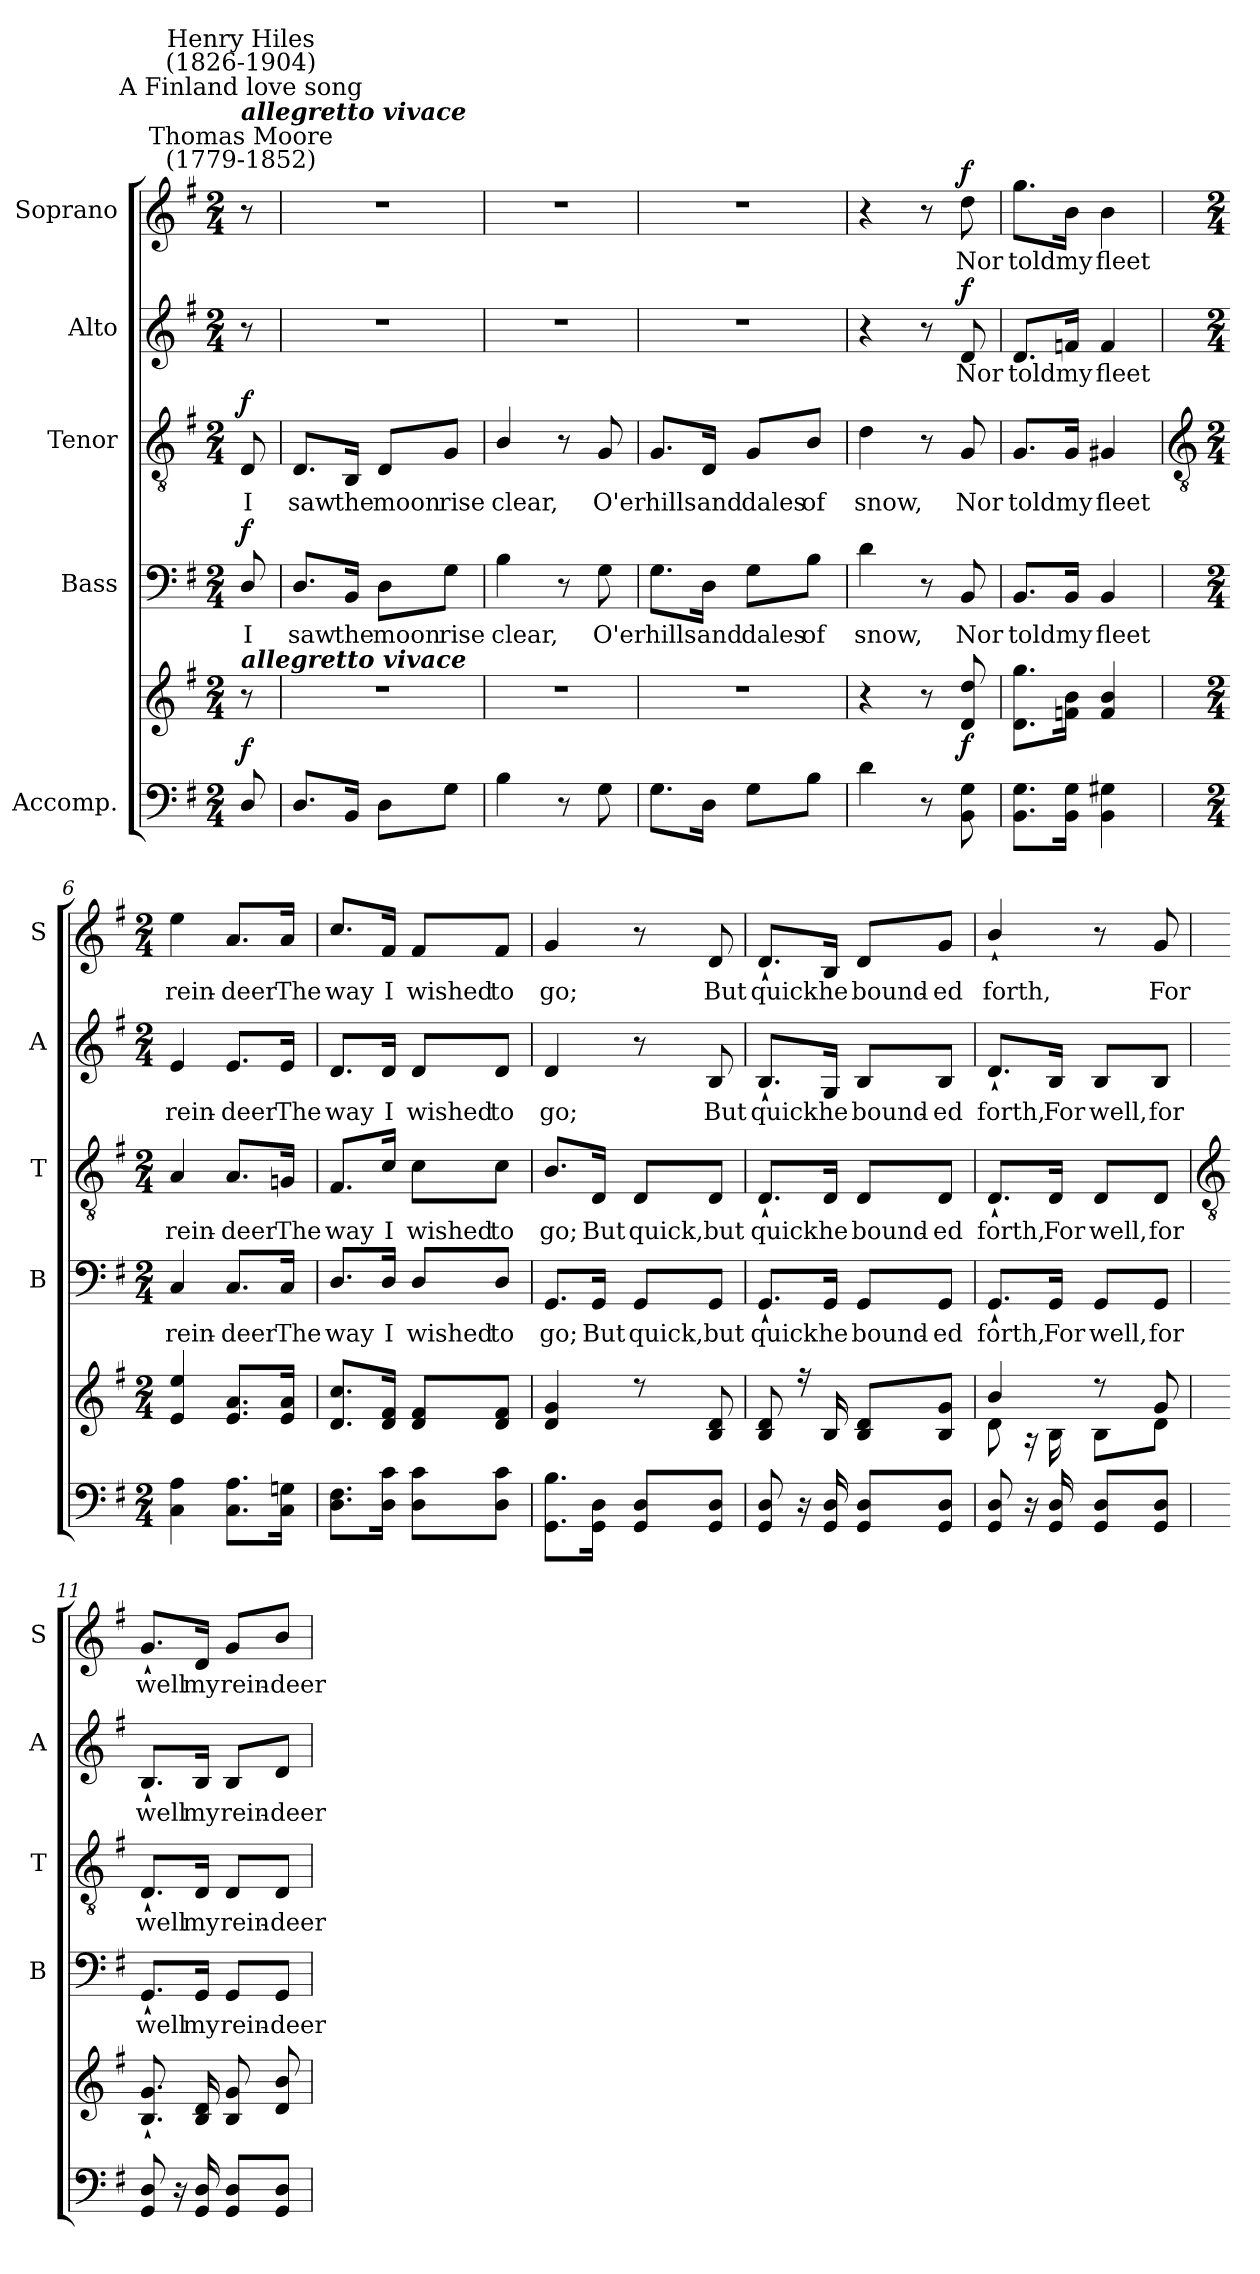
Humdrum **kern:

**kern	**kern	**dynam	**kern	**text	**dynam	**kern	**text	**dynam	**kern	**text	**dynam	**kern	**text	**dynam
*part5	*part5	*part5	*part4	*part4	*part4	*part3	*part3	*part3	*part2	*part2	*part2	*part1	*part1	*part1
*staff6	*staff5	*staff5/6	*staff4	*staff4	*staff4	*staff3	*staff3	*staff3	*staff2	*staff2	*staff2	*staff1	*staff1	*staff1
*I"Accomp.	*	*	*I"Bass	*	*	*I"Tenor	*	*	*I"Alto	*	*	*I"Soprano	*	*
*	*	*	*I'B	*	*	*I'T	*	*	*I'A	*	*	*I'S	*	*
*clefF4	*clefG2	*	*clefF4	*	*	*clefGv2	*	*	*clefG2	*	*	*clefG2	*	*
*k[f#]	*k[f#]	*	*k[f#]	*	*	*k[f#]	*	*	*k[f#]	*	*	*k[f#]	*	*
*G:	*G:	*	*G:	*	*	*G:	*	*	*G:	*	*	*G:	*	*
*M2/4	*M2/4	*	*M2/4	*	*	*M2/4	*	*	*M2/4	*	*	*M2/4	*	*
*MM104	*MM104	*	*MM104	*	*	*MM104	*	*	*MM104	*	*	*MM104	*	*
=	=	=	=	=	=	=	=	=	=	=	=	=	=	=
!	!	!	!	!	!	!	!	!	!	!	!	!LO:TX:a:cj:t=Thomas Moore\n(1779-1852)	!	!
!	!	!	!	!	!	!	!	!	!	!	!	!LO:TX:a:Bi:t=allegretto vivace	!	!
!	!	!	!	!	!	!	!	!	!	!	!	!LO:TX:a:cj:t=A Finland love song	!	!
!	!	!	!	!	!	!	!	!	!	!	!	!LO:TX:a:cj:t=Henry Hiles\n(1826-1904)	!	!
!	!LO:TX:a:Bi:t=allegretto vivace	!	!	!	!	!	!	!	!	!	!	!	!	!
!	!	!LO:DY:a=2	!	!LO:LY:b	!LO:DY:b	!	!LO:LY:b	!LO:DY:b	!	!	!	!	!	!
8D/	8r	f	8D/	I	f	8D	I	f	8r	.	.	8r	.	.
=1	=1	=1	=1	=1	=1	=1	=1	=1	=1	=1	=1	=1	=1	=1
!	!LO:N:vis=1	!	!	!LO:LY:b	!	!	!LO:LY:b	!	!LO:N:vis=1	!	!	!LO:N:vis=1	!	!
8.D/L	2r	.	8.D/L	saw	.	8.D/L	saw	.	2r	.	.	2r	.	.
!	!	!	!	!LO:LY:b	!	!	!LO:LY:b	!	!	!	!	!	!	!
16BBJ	.	.	16BB/Jk	the	.	16BB/Jk	the	.	.	.	.	.	.	.
!	!	!	!	!LO:LY:b	!	!	!LO:LY:b	!	!	!	!	!	!	!
8DL	.	.	8D\L	moon	.	8D/L	moon	.	.	.	.	.	.	.
!	!	!	!	!LO:LY:b	!	!	!LO:LY:b	!	!	!	!	!	!	!
8GJ	.	.	8G\J	rise	.	8G/J	rise	.	.	.	.	.	.	.
=2	=2	=2	=2	=2	=2	=2	=2	=2	=2	=2	=2	=2	=2	=2
!	!LO:N:vis=1	!	!	!LO:LY:b	!	!	!LO:LY:b	!	!LO:N:vis=1	!	!	!LO:N:vis=1	!	!
4B\	2r	.	4B\	clear,	.	4B/	clear,	.	2r	.	.	2r	.	.
8r	.	.	8r	.	.	8r	.	.	.	.	.	.	.	.
!	!	!	!	!LO:LY:b	!	!	!LO:LY:b	!	!	!	!	!	!	!
8G	.	.	8G	O'er	.	8G	O'er	.	.	.	.	.	.	.
=3	=3	=3	=3	=3	=3	=3	=3	=3	=3	=3	=3	=3	=3	=3
!	!LO:N:vis=1	!	!	!LO:LY:b	!	!	!LO:LY:b	!	!LO:N:vis=1	!	!	!LO:N:vis=1	!	!
8.GL	2r	.	8.G\L	hills	.	8.G/L	hills	.	2r	.	.	2r	.	.
!	!	!	!	!LO:LY:b	!	!	!LO:LY:b	!	!	!	!	!	!	!
16DJ	.	.	16D\Jk	and	.	16D/Jk	and	.	.	.	.	.	.	.
!	!	!	!	!LO:LY:b	!	!	!LO:LY:b	!	!	!	!	!	!	!
8GL	.	.	8G\L	dales	.	8G/L	dales	.	.	.	.	.	.	.
!	!	!	!	!LO:LY:b	!	!	!LO:LY:b	!	!	!	!	!	!	!
8BJ	.	.	8B\J	of	.	8B/J	of	.	.	.	.	.	.	.
=4	=4	=4	=4	=4	=4	=4	=4	=4	=4	=4	=4	=4	=4	=4
!	!	!	!	!LO:LY:b	!	!	!LO:LY:b	!	!	!	!	!	!	!
4d	4r	.	4d	snow,	.	4d	snow,	.	4r	.	.	4r	.	.
8r	8r	.	8r	.	.	8r	.	.	8r	.	.	8r	.	.
!	!	!LO:DY:b	!	!LO:LY:b	!	!	!LO:LY:b	!	!	!LO:LY:b	!LO:DY:b	!	!LO:LY:b	!LO:DY:b
8BB 8G	8d 8dd	f	8BB	Nor	.	8G	Nor	.	8d	Nor	f	8dd	Nor	f
=5	=5	=5	=5	=5	=5	=5	=5	=5	=5	=5	=5	=5	=5	=5
!	!	!	!	!LO:LY:b	!	!	!LO:LY:b	!	!	!LO:LY:b	!	!	!LO:LY:b	!
8.BB 8.GL	8.d 8.ggL	.	8.BB/L	told	.	8.G/L	told	.	8.d/L	told	.	8.gg\L	told	.
!	!	!	!	!LO:LY:b	!	!	!LO:LY:b	!	!	!LO:LY:b	!	!	!LO:LY:b	!
16BB 16GJ	16fn 16bJ	.	16BB/Jk	my	.	16G/Jk	my	.	16fn/Jk	my	.	16b\Jk	my	.
!	!	!	!	!LO:LY:b	!	!	!LO:LY:b	!	!	!LO:LY:b	!	!	!LO:LY:b	!
4BB 4G#X	4f 4b	.	4BB	fleet	.	4G#X	fleet	.	4f	fleet	.	4b	fleet	.
!!LO:LB:g=z
=6	=6	=6	=6	=6	=6	=6	=6	=6	=6	=6	=6	=6	=6	=6
*	*	*	*	*	*	*clefGv2	*	*	*	*	*	*	*	*
*M2/4	*M2/4	*	*M2/4	*	*	*M2/4	*	*	*M2/4	*	*	*M2/4	*	*
*	*^	*	*	*	*	*	*	*	*	*	*	*	*	*
!	!	!LO:N:vis=1	!	!	!LO:LY:b	!	!	!LO:LY:b	!	!	!LO:LY:b	!	!	!LO:LY:b	!
4C 4A	4e/ 4ee/	2ryy	.	4C	rein-	.	4A	rein-	.	4e	rein-	.	4ee	rein-	.
!	!	!	!	!	!LO:LY:b	!	!	!LO:LY:b	!	!	!LO:LY:b	!	!	!LO:LY:b	!
8.C 8.AL	8.e/ 8.a/L	.	.	8.C/L	-deer	.	8.A/L	-deer	.	8.e/L	-deer	.	8.a/L	-deer	.
!	!	!	!	!	!LO:LY:b	!	!	!LO:LY:b	!	!	!LO:LY:b	!	!	!LO:LY:b	!
16C 16GnJ	16e/ 16a/J	.	.	16C/Jk	The	.	16Gn/Jk	The	.	16e/Jk	The	.	16a/Jk	The	.
=7	=7	=7	=7	=7	=7	=7	=7	=7	=7	=7	=7	=7	=7	=7	=7
!	!	!LO:N:vis=1	!	!	!LO:LY:b	!	!	!LO:LY:b	!	!	!LO:LY:b	!	!	!LO:LY:b	!
8.D\ 8.F#\L	8.d/ 8.cc/L	2ryy	.	8.D/L	way	.	8.F#/L	way	.	8.d/L	way	.	8.cc/L	way	.
!	!	!	!	!	!LO:LY:b	!	!	!LO:LY:b	!	!	!LO:LY:b	!	!	!LO:LY:b	!
16D\ 16c\J	16d/ 16f#/J	.	.	16D/Jk	I	.	16c/Jk	I	.	16d/Jk	I	.	16f#/Jk	I	.
!	!	!	!	!	!LO:LY:b	!	!	!LO:LY:b	!	!	!LO:LY:b	!	!	!LO:LY:b	!
8D\ 8c\L	8d/ 8f#/L	.	.	8D/L	wished	.	8c\L	wished	.	8d/L	wished	.	8f#/L	wished	.
!	!	!	!	!	!LO:LY:b	!	!	!LO:LY:b	!	!	!LO:LY:b	!	!	!LO:LY:b	!
8D\ 8c\J	8d/ 8f#/J	.	.	8D/J	to	.	8c\J	to	.	8d/J	to	.	8f#/J	to	.
=8	=8	=8	=8	=8	=8	=8	=8	=8	=8	=8	=8	=8	=8	=8	=8
!	!	!LO:N:vis=1	!	!	!LO:LY:b	!	!	!LO:LY:b	!	!	!LO:LY:b	!	!	!LO:LY:b	!
8.GG 8.BL	4d/ 4g/	2ryy	.	8.GG/L	go;	.	8.B/L	go;	.	4d	go;	.	4g	go;	.
!	!	!	!	!	!LO:LY:b	!	!	!LO:LY:b	!	!	!	!	!	!	!
16GG 16DJ	.	.	.	16GG/Jk	But	.	16D/Jk	But	.	.	.	.	.	.	.
!	!	!	!	!	!LO:LY:b	!	!	!LO:LY:b	!	!	!	!	!	!	!
8GG 8DL	8r	.	.	8GG/L	quick,	.	8D/L	quick,	.	8r	.	.	8r	.	.
!	!	!	!	!	!LO:LY:b	!	!	!LO:LY:b	!	!	!LO:LY:b	!	!	!LO:LY:b	!
8GG 8DJ	8B/ 8d/	.	.	8GG/J	but	.	8D/J	but	.	8B	But	.	8d	But	.
=9	=9	=9	=9	=9	=9	=9	=9	=9	=9	=9	=9	=9	=9	=9	=9
!	!	!LO:N:vis=1	!	!	!LO:LY:b	!	!	!LO:LY:b	!	!	!LO:LY:b	!	!	!LO:LY:b	!
8GG 8D	8B/ 8d/	2ryy	.	8.GG`/L	quick	.	8.D`/L	quick	.	8.B`/L	quick	.	8.d`/L	quick	.
16r	16r	.	.	.	.	.	.	.	.	.	.	.	.	.	.
!	!	!	!	!	!LO:LY:b	!	!	!LO:LY:b	!	!	!LO:LY:b	!	!	!LO:LY:b	!
16GG 16D	16B/	.	.	16GG/Jk	he	.	16D/Jk	he	.	16G/Jk	he	.	16B/Jk	he	.
!	!	!	!	!	!LO:LY:b	!	!	!LO:LY:b	!	!	!LO:LY:b	!	!	!LO:LY:b	!
8GG 8DL	8B/ 8d/L	.	.	8GG/L	bound-	.	8D/L	bound-	.	8B/L	bound-	.	8d/L	bound-	.
!	!	!	!	!	!LO:LY:b	!	!	!LO:LY:b	!	!	!LO:LY:b	!	!	!LO:LY:b	!
8GG 8DJ	8B/ 8g/J	.	.	8GG/J	-ed	.	8D/J	-ed	.	8B/J	-ed	.	8g/J	-ed	.
=10	=10	=10	=10	=10	=10	=10	=10	=10	=10	=10	=10	=10	=10	=10	=10
!	!	!	!	!	!LO:LY:b	!	!	!LO:LY:b	!	!	!LO:LY:b	!	!	!LO:LY:b	!
8GG 8D	4b/	8d\	.	8.GG`/L	forth,	.	8.D`/L	forth,	.	8.d`/L	forth,	.	4b`/	forth,	.
16r	.	16r	.	.	.	.	.	.	.	.	.	.	.	.	.
!	!	!	!	!	!LO:LY:b	!	!	!LO:LY:b	!	!	!LO:LY:b	!	!	!	!
16GG 16D	.	16B\	.	16GG/Jk	For	.	16D/Jk	For	.	16B/Jk	For	.	.	.	.
!	!	!	!	!	!LO:LY:b	!	!	!LO:LY:b	!	!	!LO:LY:b	!	!	!	!
8GG 8DL	8r	8B\L	.	8GG/L	well,	.	8D/L	well,	.	8B/L	well,	.	8r	.	.
!	!	!	!	!	!LO:LY:b	!	!	!LO:LY:b	!	!	!LO:LY:b	!	!	!LO:LY:b	!
8GG 8DJ	8g/	8d\J	.	8GG/J	for	.	8D/J	for	.	8B/J	for	.	8g	For	.
*	*v	*v	*	*	*	*	*	*	*	*	*	*	*	*	*
!!LO:LB:g=z
=11	=11	=11	=11	=11	=11	=11	=11	=11	=11	=11	=11	=11	=11	=11
*	*	*	*	*	*	*clefGv2	*	*	*	*	*	*	*	*
*	*^	*	*	*	*	*	*	*	*	*	*	*	*	*
!	!	!	!	!	!LO:LY:b	!	!	!LO:LY:b	!	!	!LO:LY:b	!	!	!LO:LY:b	!
*	*v	*v	*	*	*	*	*	*	*	*	*	*	*	*	*
8GG 8D	8.B` 8.g`L	.	8.GG`/L	well	.	8.D`/L	well	.	8.B`/L	well	.	8.g`/L	well	.
16r	.	.	.	.	.	.	.	.	.	.	.	.	.	.
!	!	!	!	!LO:LY:b	!	!	!LO:LY:b	!	!	!LO:LY:b	!	!	!LO:LY:b	!
16GG 16D	16B 16dL	.	16GG/Jk	my	.	16D/Jk	my	.	16B/Jk	my	.	16d/Jk	my	.
!	!	!	!	!LO:LY:b	!	!	!LO:LY:b	!	!	!LO:LY:b	!	!	!LO:LY:b	!
8GG 8DL	8B 8g	.	8GG/L	rein-	.	8D/L	rein-	.	8B/L	rein-	.	8g/L	rein-	.
!	!	!	!	!LO:LY:b	!	!	!LO:LY:b	!	!	!LO:LY:b	!	!	!LO:LY:b	!
8GG 8DJ	8d 8bJ	.	8GG/J	-deer	.	8D/J	-deer	.	8d/J	-deer	.	8b/J	-deer	.
=	=	=	=	=	=	=	=	=	=	=	=	=	=	=
*-	*-	*-	*-	*-	*-	*-	*-	*-	*-	*-	*-	*-	*-	*-
